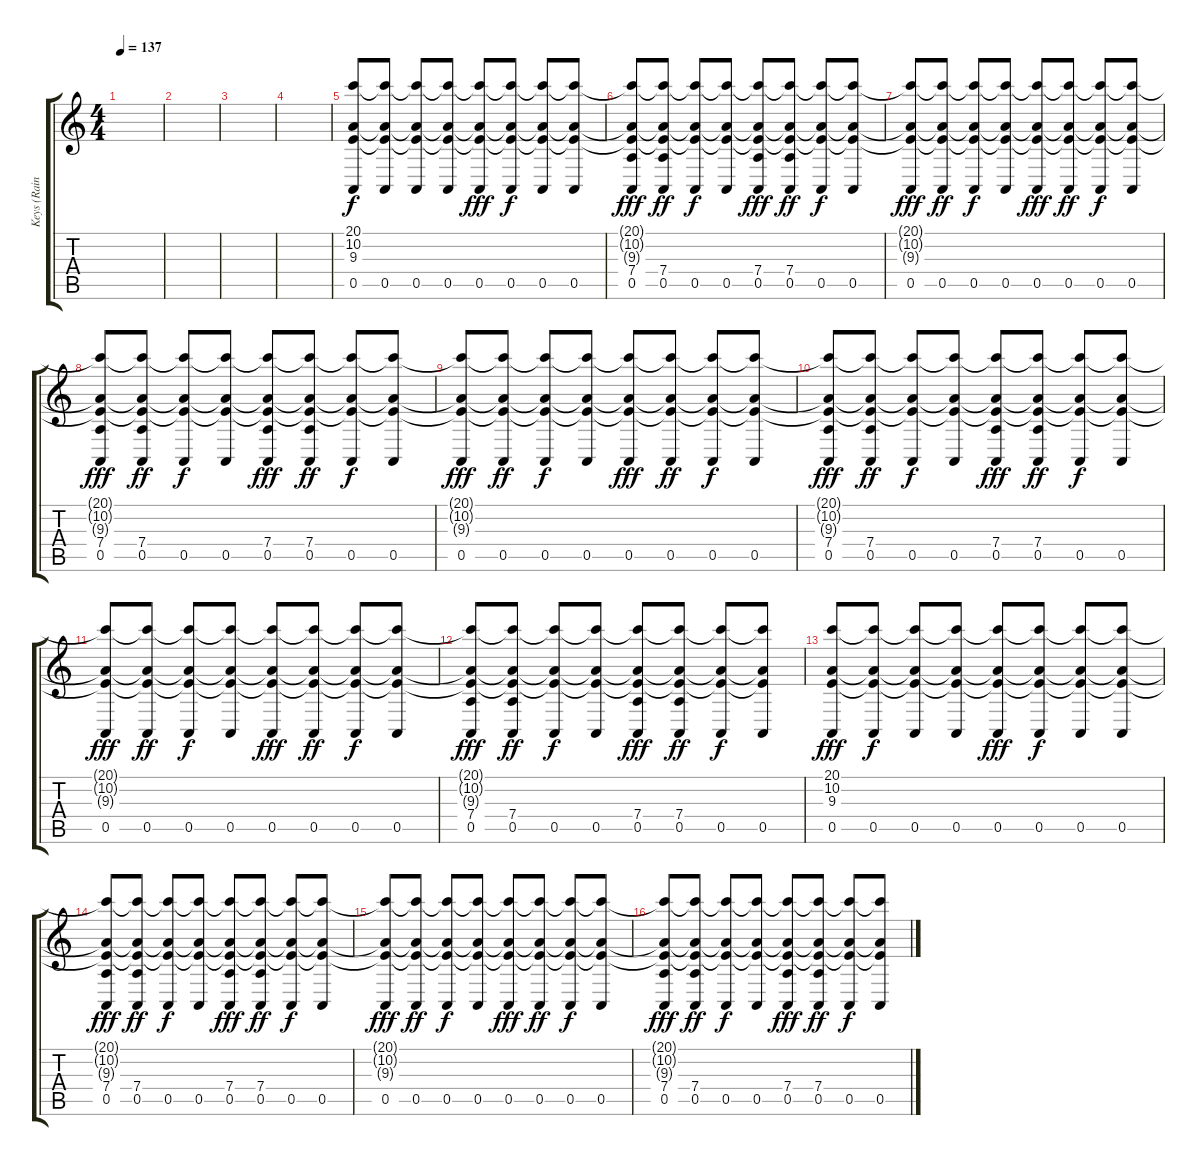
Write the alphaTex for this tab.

\track ("Keys (Rainer)" "Keys (Rain") {instrument percussiveorgan}
\staff {score tabs}
\tuning (E4 B3 G3 D3 A2 E2) {hide}
\ts (4 4)
\tempo 137
\clef g2
\ks c
|
|
|
|
(20.1 10.2 9.3 0.5).8 (20.1{t} 10.2{t} 9.3{t} 0.5).8{dy f} (20.1{t} 10.2{t} 9.3{t} 0.5).8 (20.1{t} 10.2{t} 9.3{t} 0.5).8 (20.1{t} 10.2{t} 9.3{t} 0.5).8{dy fff} (20.1{t} 10.2{t} 9.3{t} 0.5).8{dy f} (20.1{t} 10.2{t} 9.3{t} 0.5).8 (20.1{t} 10.2{t} 9.3{t} 0.5).8 |
(20.1{t} 10.2{t} 9.3{t} 7.4 0.5).8{dy fff} (20.1{t} 10.2{t} 9.3{t} 7.4 0.5).8{dy ff} (20.1{t} 10.2{t} 9.3{t} 0.5).8{dy f} (20.1{t} 10.2{t} 9.3{t} 0.5).8 (20.1{t} 10.2{t} 9.3{t} 7.4 0.5).8{dy fff} (20.1{t} 10.2{t} 9.3{t} 7.4 0.5).8{dy ff} (20.1{t} 10.2{t} 9.3{t} 0.5).8{dy f} (20.1{t} 10.2{t} 9.3{t} 0.5).8 |
(20.1{t} 10.2{t} 9.3{t} 0.5).8{dy fff} (20.1{t} 10.2{t} 9.3{t} 0.5).8{dy ff} (20.1{t} 10.2{t} 9.3{t} 0.5).8{dy f} (20.1{t} 10.2{t} 9.3{t} 0.5).8 (20.1{t} 10.2{t} 9.3{t} 0.5).8{dy fff} (20.1{t} 10.2{t} 9.3{t} 0.5).8{dy ff} (20.1{t} 10.2{t} 9.3{t} 0.5).8{dy f} (20.1{t} 10.2{t} 9.3{t} 0.5).8 |
(20.1{t} 10.2{t} 9.3{t} 7.4 0.5).8{dy fff} (20.1{t} 10.2{t} 9.3{t} 7.4 0.5).8{dy ff} (20.1{t} 10.2{t} 9.3{t} 0.5).8{dy f} (20.1{t} 10.2{t} 9.3{t} 0.5).8 (20.1{t} 10.2{t} 9.3{t} 7.4 0.5).8{dy fff} (20.1{t} 10.2{t} 9.3{t} 7.4 0.5).8{dy ff} (20.1{t} 10.2{t} 9.3{t} 0.5).8{dy f} (20.1{t} 10.2{t} 9.3{t} 0.5).8 |
(20.1{t} 10.2{t} 9.3{t} 0.5).8{dy fff} (20.1{t} 10.2{t} 9.3{t} 0.5).8{dy ff} (20.1{t} 10.2{t} 9.3{t} 0.5).8{dy f} (20.1{t} 10.2{t} 9.3{t} 0.5).8 (20.1{t} 10.2{t} 9.3{t} 0.5).8{dy fff} (20.1{t} 10.2{t} 9.3{t} 0.5).8{dy ff} (20.1{t} 10.2{t} 9.3{t} 0.5).8{dy f} (20.1{t} 10.2{t} 9.3{t} 0.5).8 |
(20.1{t} 10.2{t} 9.3{t} 7.4 0.5).8{dy fff} (20.1{t} 10.2{t} 9.3{t} 7.4 0.5).8{dy ff} (20.1{t} 10.2{t} 9.3{t} 0.5).8{dy f} (20.1{t} 10.2{t} 9.3{t} 0.5).8 (20.1{t} 10.2{t} 9.3{t} 7.4 0.5).8{dy fff} (20.1{t} 10.2{t} 9.3{t} 7.4 0.5).8{dy ff} (20.1{t} 10.2{t} 9.3{t} 0.5).8{dy f} (20.1{t} 10.2{t} 9.3{t} 0.5).8 |
(20.1{t} 10.2{t} 9.3{t} 0.5).8{dy fff} (20.1{t} 10.2{t} 9.3{t} 0.5).8{dy ff} (20.1{t} 10.2{t} 9.3{t} 0.5).8{dy f} (20.1{t} 10.2{t} 9.3{t} 0.5).8 (20.1{t} 10.2{t} 9.3{t} 0.5).8{dy fff} (20.1{t} 10.2{t} 9.3{t} 0.5).8{dy ff} (20.1{t} 10.2{t} 9.3{t} 0.5).8{dy f} (20.1{t} 10.2{t} 9.3{t} 0.5).8 |
(20.1{t} 10.2{t} 9.3{t} 7.4 0.5).8{dy fff} (20.1{t} 10.2{t} 9.3{t} 7.4 0.5).8{dy ff} (20.1{t} 10.2{t} 9.3{t} 0.5).8{dy f} (20.1{t} 10.2{t} 9.3{t} 0.5).8 (20.1{t} 10.2{t} 9.3{t} 7.4 0.5).8{dy fff} (20.1{t} 10.2{t} 9.3{t} 7.4 0.5).8{dy ff} (20.1{t} 10.2{t} 9.3{t} 0.5).8{dy f} (20.1{t} 10.2{t} 9.3{t} 0.5).8 |
(20.1 10.2 9.3 0.5).8{dy fff} (20.1{t} 10.2{t} 9.3{t} 0.5).8{dy f} (20.1{t} 10.2{t} 9.3{t} 0.5).8 (20.1{t} 10.2{t} 9.3{t} 0.5).8 (20.1{t} 10.2{t} 9.3{t} 0.5).8{dy fff} (20.1{t} 10.2{t} 9.3{t} 0.5).8{dy f} (20.1{t} 10.2{t} 9.3{t} 0.5).8 (20.1{t} 10.2{t} 9.3{t} 0.5).8 |
(20.1{t} 10.2{t} 9.3{t} 7.4 0.5).8{dy fff} (20.1{t} 10.2{t} 9.3{t} 7.4 0.5).8{dy ff} (20.1{t} 10.2{t} 9.3{t} 0.5).8{dy f} (20.1{t} 10.2{t} 9.3{t} 0.5).8 (20.1{t} 10.2{t} 9.3{t} 7.4 0.5).8{dy fff} (20.1{t} 10.2{t} 9.3{t} 7.4 0.5).8{dy ff} (20.1{t} 10.2{t} 9.3{t} 0.5).8{dy f} (20.1{t} 10.2{t} 9.3{t} 0.5).8 |
(20.1{t} 10.2{t} 9.3{t} 0.5).8{dy fff} (20.1{t} 10.2{t} 9.3{t} 0.5).8{dy ff} (20.1{t} 10.2{t} 9.3{t} 0.5).8{dy f} (20.1{t} 10.2{t} 9.3{t} 0.5).8 (20.1{t} 10.2{t} 9.3{t} 0.5).8{dy fff} (20.1{t} 10.2{t} 9.3{t} 0.5).8{dy ff} (20.1{t} 10.2{t} 9.3{t} 0.5).8{dy f} (20.1{t} 10.2{t} 9.3{t} 0.5).8 |
(20.1{t} 10.2{t} 9.3{t} 7.4 0.5).8{dy fff} (20.1{t} 10.2{t} 9.3{t} 7.4 0.5).8{dy ff} (20.1{t} 10.2{t} 9.3{t} 0.5).8{dy f} (20.1{t} 10.2{t} 9.3{t} 0.5).8 (20.1{t} 10.2{t} 9.3{t} 7.4 0.5).8{dy fff} (20.1{t} 10.2{t} 9.3{t} 7.4 0.5).8{dy ff} (20.1{t} 10.2{t} 9.3{t} 0.5).8{dy f} (20.1{t} 10.2{t} 9.3{t} 0.5).8
